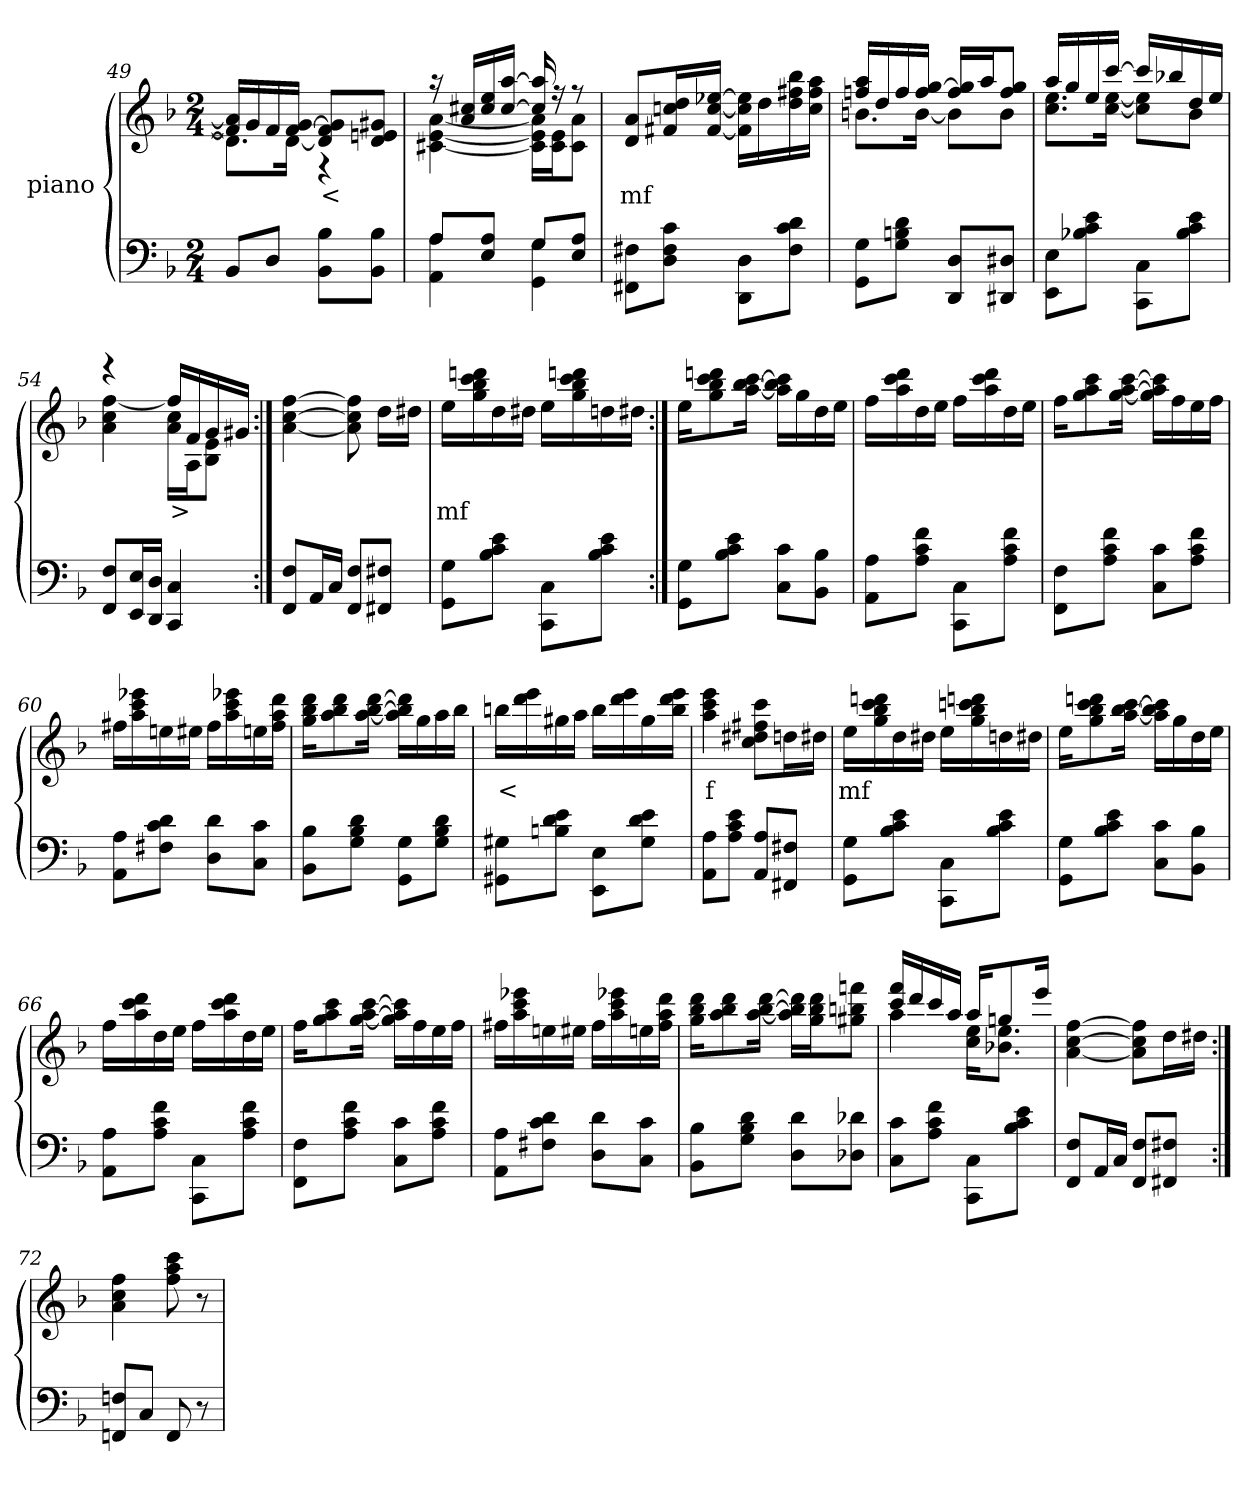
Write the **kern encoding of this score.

**kern	**kern	**text
*part2	*part1	*part1
*staff2	*staff1	*staff1
*I"piano	*I"piano	*
*clefF4	*clefG2	*
*k[b-]	*k[b-]	*
*M2/4	*M2/4	*
=49	=49	=49
*	*^	*
8BB-L	16a] 16f]LL	8.dL]	.
.	16g	.	.
8DJ	16f	.	.
.	[16g [16fJJ	[16dJk	.
8B- 8BB-L	8g] 8f] 8d]L	4r	<
8B- 8BB-J	8g#X 8en 8dJ	.	.
=50	=50	=50	=50
*^	*	*	*
8AL	4A 4AA	16r	[4a [4e [4c#	.
.	.	16cc#X 16aLL	.	.
8A 8EJ	.	16ee 16cc#	.	.
.	.	[16aa [16cc#JJ	.	.
8GL	4G 4GG	16aa] 16cc#]	16a] 16e] 16c#]LL	.
.	.	16r	16e 16c#J	.
8A 8EJ	.	8r	8a 8c#J	.
*v	*v	*	*	*
*	*v	*v	*
=51	=51	=51
8F#X 8FF#XL	8a 8dL	mf
8c 8F# 8DJ	16dd 16ccn 16f#XL	.
.	[16ee-X [16cc [16f#JJ	.
8D 8DDL	16ee-] 16cc] 16f#]LL	.
.	16dd	.
8d 8c 8F#J	16bb- 16ff# 16dd	.
.	16aa 16ff# 16ccJJ	.
=52	=52	=52
*	*^	*
8G 8GGL	16aa 16ffnLL	8.bnL	.
.	16dd	.	.
8d 8Bn 8GJ	16ff	.	.
.	[16gg 16ffJJ	[16bJk	.
8D 8DDL	16gg] 16ffLL	8bL]	.
.	16aaJ	.	.
8D#X 8DD#XJ	8gg 8ffJ	8bJ	.
=53	=53	=53	=53
8E 8EEL	16aaLL	8.ee 8.ccL	.
.	16gg	.	.
8e 8c 8B-XJ	16ee	.	.
.	[16cccJJ	[16ee [16ccJk	.
8C 8CCL	16cccLL]	8ee] 8cc]L	.
.	16bb-X	.	.
8e 8c 8B-J	16dd	8b-J	.
.	16eeJJ	.	.
=54	=54	=54	=54
8F 8FFL	4r	[4ff 4cc 4a	.
16E 16EEL	.	.	.
16D 16DDJJ	.	.	.
4C 4CC	16ffLL]	16cc 16aLL	>
.	16f	16AJ	.
.	16g	8e 8B-J	.
.	16g#XJJ	.	.
*	*v	*v	*
=55:|!	=55:|!	=55:|!
8F 8FFL	[4ff [4cc [4a	.
16AAL	.	.
16CJJ	.	.
8F 8FFL	8ff] 8cc] 8a]	.
8F#X 8FF#XJ	16ddLL	.
.	16dd#XJJ	.
=56	=56	=56
8G 8GGL	16eeLL	mf
.	16dddn 16ccc 16bb- 16gg	.
8e 8c 8B-J	16dd	.
.	16dd#XJJ	.
8C 8CCL	16eeLL	.
.	16dddn 16ccc 16bb- 16gg	.
8e 8c 8B-J	16ddn	.
.	16dd#XJJ	.
=57:|!	=57:|!	=57:|!
8G 8GGL	16eeKL	.
.	8dddn 8ccc 8bb- 8gg	.
8e 8c 8B-J	.	.
.	[16ccc [16bb- [16aaJk	.
8c 8CL	16ccc] 16bb-] 16aa]LL	.
.	16gg	.
8B- 8BB-J	16dd	.
.	16eeJJ	.
=58	=58	=58
8A 8AAL	16ffLL	.
.	16ddd 16ccc 16aa	.
8f 8c 8AJ	16dd	.
.	16eeJJ	.
8C 8CCL	16ffLL	.
.	16ddd 16ccc 16aa	.
8f 8c 8AJ	16dd	.
.	16eeJJ	.
=59	=59	=59
8F 8FFL	16ffKL	.
.	8ccc 8aa 8gg	.
8f 8c 8AJ	.	.
.	[16ccc [16aa [16ggJk	.
8c 8CL	16ccc] 16aa] 16gg]LL	.
.	16ff	.
8f 8c 8AJ	16ee	.
.	16ffJJ	.
=60	=60	=60
8A 8AAL	16ff#XLL	.
.	16eee-X 16ccc 16aa	.
8d 8c 8F#XJ	16een	.
.	16ee#XJJ	.
8d 8DL	16ff#LL	.
.	16eee-X 16ccc 16aa	.
8c 8CJ	16een	.
.	16ddd 16aa 16ff#JJ	.
=61	=61	=61
8B- 8BB-L	16ddd 16bb- 16ggKL	.
.	8ddd 8bb- 8aa	.
8d 8B- 8GJ	.	.
.	[16ddd [16bb- [16aaJk	.
8G 8GGL	16ddd] 16bb-] 16aa]LL	.
.	16gg	.
8d 8B- 8GJ	16aa	.
.	16bb-JJ	.
=62	=62	=62
8G#X 8GG#XL	16bbnLL	<
.	16eee 16ddd	.
8e 8d 8BnJ	16gg#X	.
.	16aaJJ	.
8E 8EEL	16bbLL	.
.	16eee 16ddd	.
8e 8d 8G#J	16gg#	.
.	16eee 16ddd 16bbJJ	.
=63	=63	=63
8A 8AAL	4eee 4ccc 4aa	f
8e 8c 8AJ	.	.
8A 8AAL	8ccc 8ff#X 8dd#X 8ccL	.
8F#X 8FF#XJ	16ddnL	.
.	16dd#XJJ	.
=64	=64	=64
8G 8GGL	16eeLL	mf
.	16dddn 16ccc 16bb- 16gg	.
8e 8c 8B-J	16dd	.
.	16dd#XJJ	.
8C 8CCL	16eeLL	.
.	16dddn 16cccn 16bb- 16gg	.
8e 8c 8B-J	16ddn	.
.	16dd#XJJ	.
=65	=65	=65
8G 8GGL	16eeKL	.
.	8dddn 8ccc 8bb- 8gg	.
8e 8c 8B-J	.	.
.	[16ccc [16bb- [16aaJk	.
8c 8CL	16ccc] 16bb-] 16aa]LL	.
.	16gg	.
8B- 8BB-J	16dd	.
.	16eeJJ	.
=66	=66	=66
8A 8AAL	16ffLL	.
.	16ddd 16ccc 16aa	.
8f 8c 8AJ	16dd	.
.	16eeJJ	.
8C 8CCL	16ffLL	.
.	16ddd 16ccc 16aa	.
8f 8c 8AJ	16dd	.
.	16eeJJ	.
=67	=67	=67
8F 8FFL	16ffKL	.
.	8ccc 8aa 8gg	.
8f 8c 8AJ	.	.
.	[16ccc [16aa [16ggJk	.
8c 8CL	16ccc] 16aa] 16gg]LL	.
.	16ff	.
8f 8c 8AJ	16ee	.
.	16ffJJ	.
=68	=68	=68
8A 8AAL	16ff#XLL	.
.	16eee-X 16ccc 16aa	.
8d 8c 8F#XJ	16een	.
.	16ee#XJJ	.
8d 8DL	16ff#LL	.
.	16eee-X 16ccc 16aa	.
8c 8CJ	16een	.
.	16ddd 16aa 16ff#JJ	.
=69	=69	=69
8B- 8BB-L	16ddd 16bb- 16ggKL	.
.	8ddd 8bb- 8aa	.
8d 8B- 8GJ	.	.
.	[16ddd [16bb- [16aaJk	.
8d 8DL	16ddd] 16bb-] 16aa]LL	.
.	16ddd 16bb- 16ggJ	.
8d-X 8D-XJ	8fffn 8bbn 8gg#XJ	.
=70	=70	=70
*	*^	*
8c 8CL	16fff 16cccLL	4aa	.
.	16ddd	.	.
8f 8c 8AJ	16ccc	.	.
.	16aaJJ	.	.
8C 8CCL	16aaKL	16ee 16ccKL	.
.	8ggn	8.ee 8.b-XJ	.
8e 8c 8B-J	.	.	.
.	16eeeJk	.	.
*	*v	*v	*
=71	=71	=71
8F 8FFL	[4ff [4cc [4a	.
16AAL	.	.
16CJJ	.	.
8F 8FFL	8ff] 8cc] 8a]L	.
8F#X 8FF#XJ	16ddL	.
.	16dd#XJJ	.
=72:|!	=72:|!	=72:|!
8Fn 8FFnL	4ff 4cc 4a	.
8CJ	.	.
8FF	8ccc 8aa 8ff	.
8r	8r	.
=	=	=
*-	*-	*-
